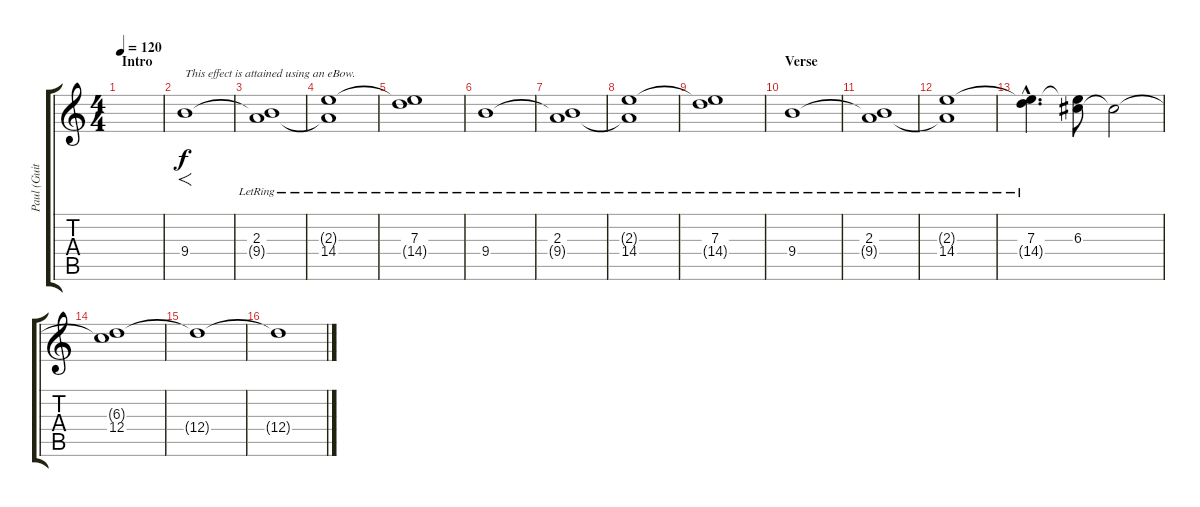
\track ("Paul (Guitar FX)" "Paul (Guit") {instrument overdrivenguitar}
\staff {score tabs}
\tuning (E4 B3 G3 D3 A2 E2) {hide}
\ts (4 4)
\section ("" "Intro")
\tempo 120
\clef g2
\ks c
|
9.4.1{f txt "This effect is attained using an eBow."} |
(2.3{lr} 9.4{t}).1 |
(2.3{t} 14.4{lr}).1 |
(7.3{lr} 14.4{t}).1 |
9.4{lr}.1{balance 4} |
(2.3{lr} 9.4{t}).1 |
(2.3{t} 14.4{lr}).1 |
(7.3{lr} 14.4{t}).1 |
\section ("" "Verse")
9.4{lr}.1 |
(2.3{lr} 9.4{t}).1 |
(2.3{t} 14.4{lr}).1 |
(7.3{hac lr} 14.4{hac t}).4{d} (6.3 14.4{t}).8 6.3{t}.2 |
(6.3{t} 12.4).1 |
12.4{t}.1 |
12.4{t}.1{volume 0}
